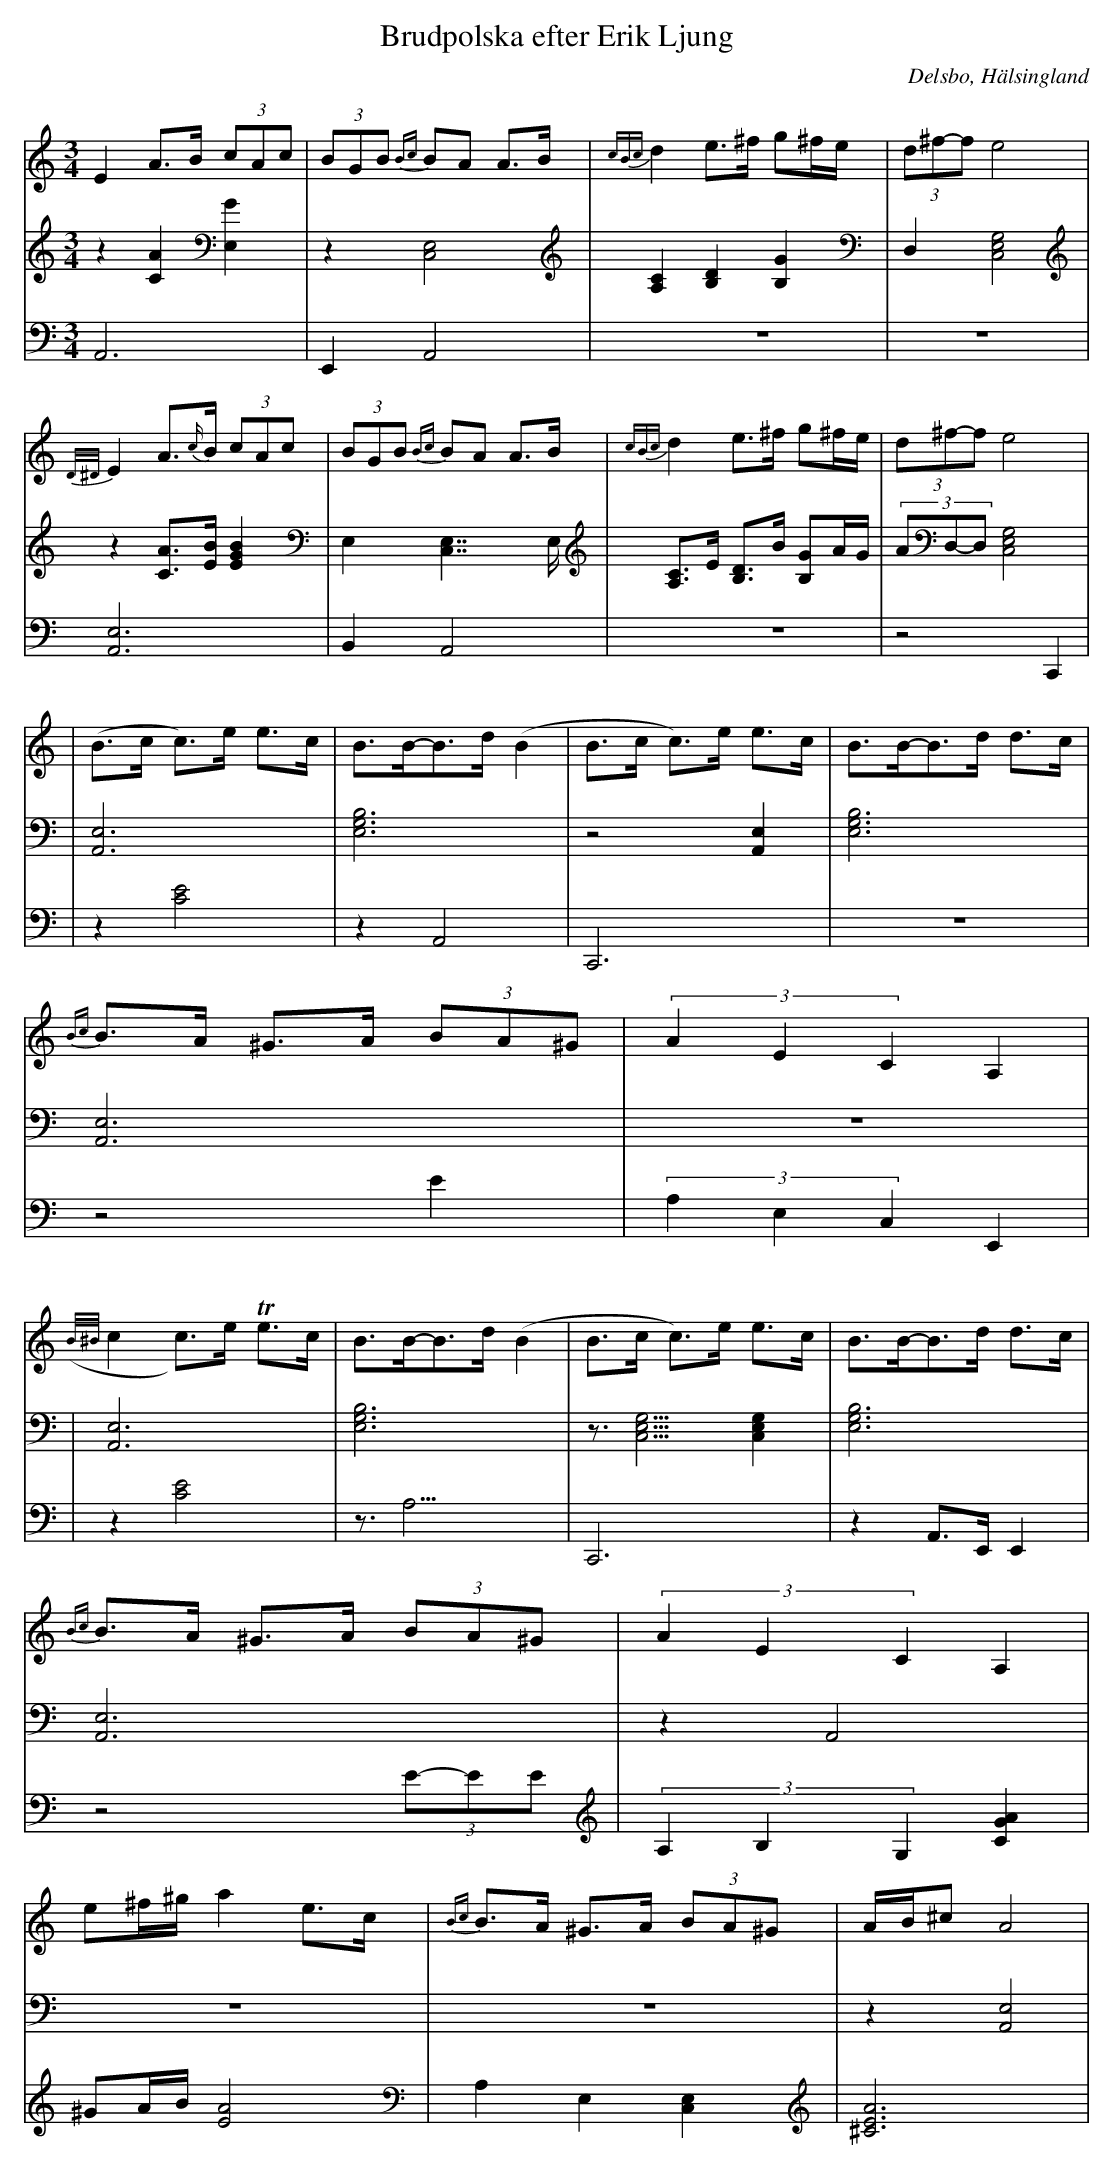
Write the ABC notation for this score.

X:1
T: Brudpolska efter Erik Ljung
Q: 105
O: Delsbo, Hälsingland
M: 3/4
L: 1/8
K: Am
V:1
V:2
V:3 =Merge
V:1
E2 A>B (3cAc| (3BGB {Bc}BA A>B|{cBc}d2 e>^f g^f/e/|(3d^f-f e4 |
{D/^D/}E2 A>{c/}B (3cAc| (3BGB {Bc}BA A>B|{cBc}d2 e>^f g^f/e/|(3d^f-f e4 |
|(B>c c)>e e>c|B>B-B>d (B2|B>c c)>e e>c|B>B-B>d d>c|
{Bc}B>A ^G>A (3BA^G|(3A2E2C2 A,2|
({B/^B/}c2 c)>e Te>c|B>B-B>d (B2|B>c c)>e e>c|B>B-B>d d>c|
{Bc}B>A ^G>A (3BA^G|(3A2E2C2 A,2|
e^f/^g/ a2 e>c|{Bc}B>A ^G>A (3BA^G|A/B/^c A4|
V:2
z2 [A2C2] [E,2G2]|z2 [C,4E,4]|[A,2C2] [B,2D2] [B,2G2]|D,2 [E,4G,4C,4]|
z2 [AC]>[BE] [B2E2G2]|E,2 [C,7/2E,7/2]E,/|[A,C]>E [B,D]>B [B,G]A/G/|(3AD,-D, [E,4G,4C,4]|
|[A,,6E,6]|[E,6G,6B,6]|z4[A,,2E,2]|[E,6G,6B,6]|
[A,,6E,6]|z6|
|[A,,6E,6]|[E,6G,6B,6]|z3/2[E,5/2G,5/2C,5/2] [E,2G,2C,2]|[E,6G,6B,6]|
[A,,6E,6]|z2 A,,4|
z6|z6|z2 [A,,4E,4]|
V:3
A,,6|E,,2 A,,4|z6|z6|
[A,,6E,6]|B,,2 A,,4|z6|z4  C,,2|
|z2 [C4E4]|z2 A,,4|C,,6|z6|
z4 E2|(3A,2E,2C,2 [E,,2]|
|z2 [C4E4]|z3<A,3|C,,6|z2 A,,>E,, E,,2|
z4 (3E-EE|(3A,2B,2G,2 [G2A2C2]|
^GA/B/ [A4E4]|A,2 E,2 [C,2E,2]|[A6^C6E6]|
